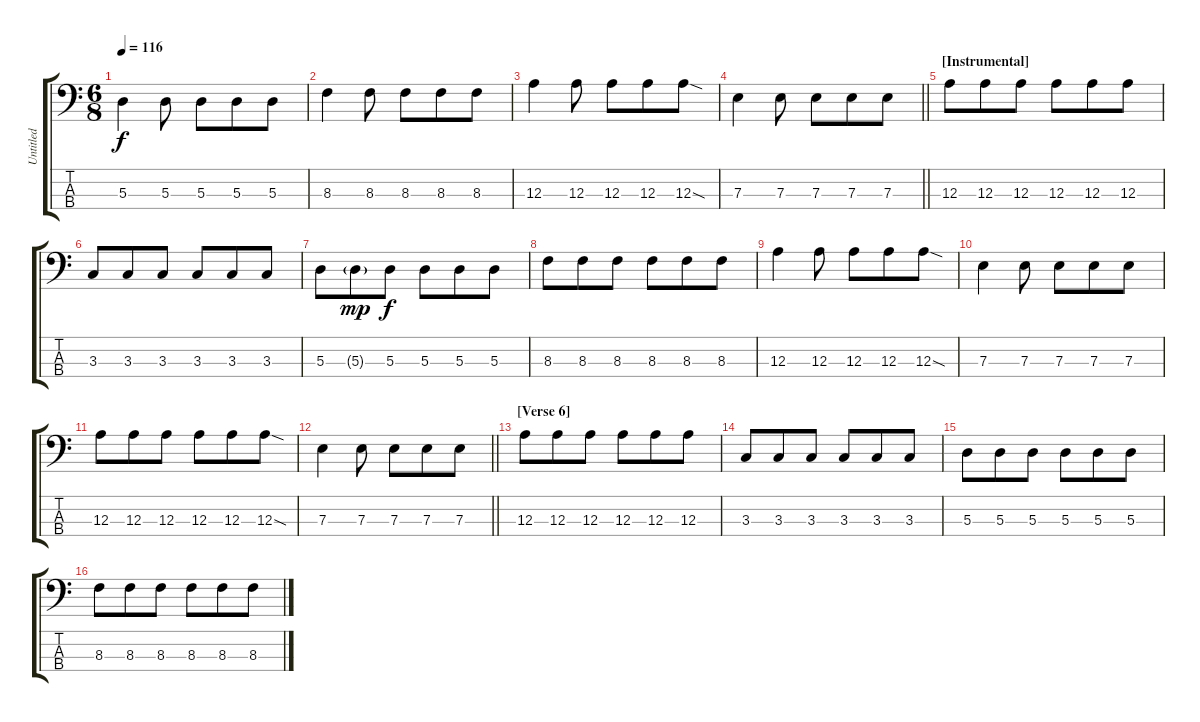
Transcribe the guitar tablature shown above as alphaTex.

\track ("Untitled" "Untitled") {instrument electricbassfinger}
\staff {score tabs}
\tuning (G2 D2 A1 E1) {hide}
\ts (6 8)
\tempo 116
\clef f4
\ks c
5.3.4{dy f} 5.3.8 5.3.8 5.3.8 5.3.8 |
8.3.4 8.3.8 8.3.8 8.3.8 8.3.8 |
12.3.4 12.3.8 12.3.8 12.3.8 12.3{sod}.8 |
\barLineRight lightlight
7.3.4 7.3.8 7.3.8 7.3.8 7.3.8 |
\section ("" "[Instrumental]")
12.3.8 12.3.8 12.3.8 12.3.8 12.3.8 12.3.8 |
3.3.8 3.3.8 3.3.8 3.3.8 3.3.8 3.3.8 |
5.3.8 5.3{g}.8{dy mp} 5.3.8{dy f} 5.3.8 5.3.8 5.3.8 |
8.3.8 8.3.8 8.3.8 8.3.8 8.3.8 8.3.8 |
12.3.4 12.3.8 12.3.8 12.3.8 12.3{sod}.8 |
7.3.4 7.3.8 7.3.8 7.3.8 7.3.8 |
12.3.8 12.3.8 12.3.8 12.3.8 12.3.8 12.3{sod}.8 |
\barLineRight lightlight
7.3.4 7.3.8 7.3.8 7.3.8 7.3.8 |
\section ("" "[Verse 6]")
12.3.8 12.3.8 12.3.8 12.3.8 12.3.8 12.3.8 |
3.3.8 3.3.8 3.3.8 3.3.8 3.3.8 3.3.8 |
5.3.8 5.3.8 5.3.8 5.3.8 5.3.8 5.3.8 |
8.3.8 8.3.8 8.3.8 8.3.8 8.3.8 8.3.8
